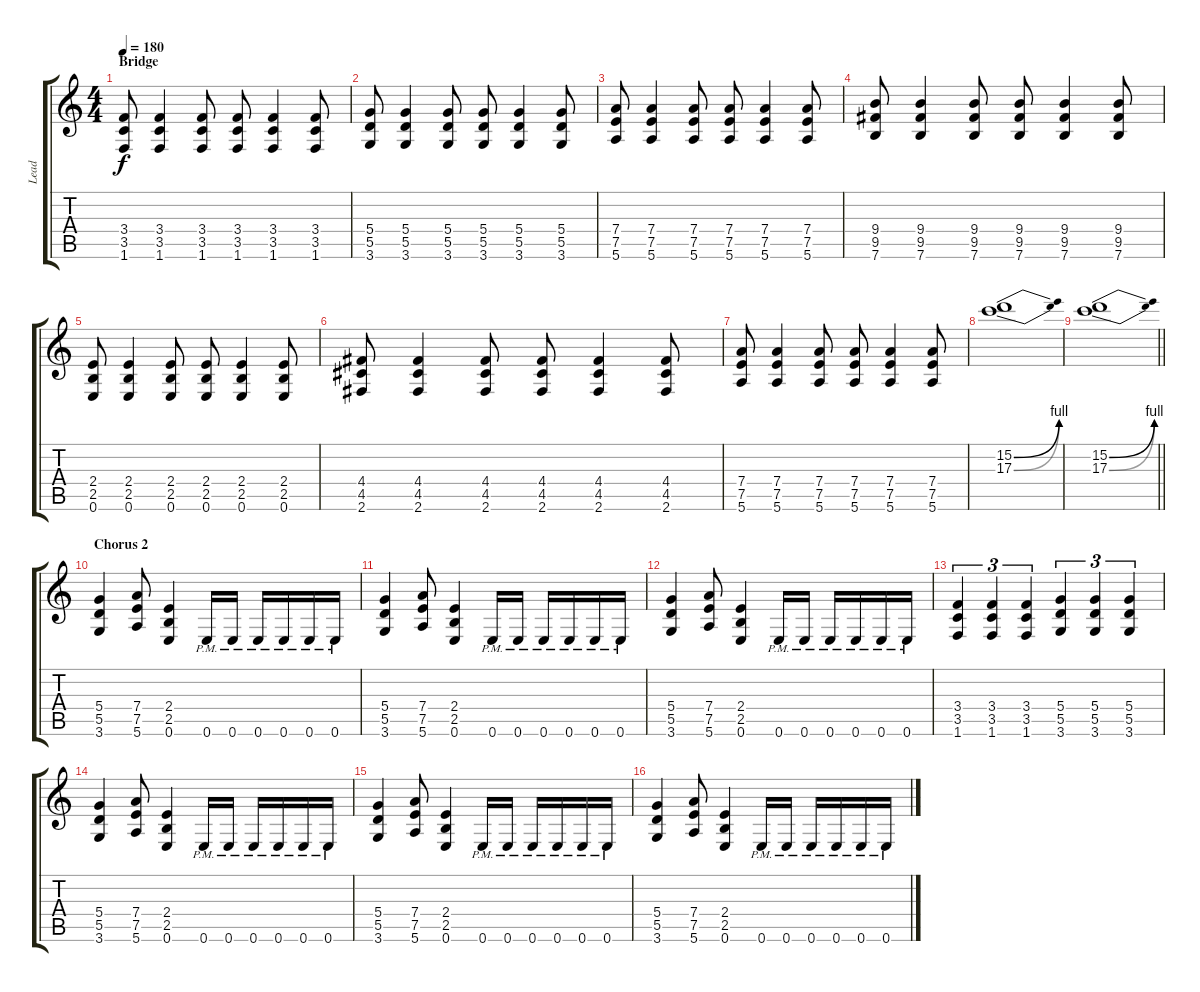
\track ("Lead" "Lead") {instrument distortionguitar}
\staff {score tabs}
\tuning (E4 B3 G3 D3 A2 E2) {hide}
\ts (4 4)
\section ("" "Bridge")
\tempo 180
\clef g2
\ks c
(3.4 3.5 1.6).8{dy f} (3.4 3.5 1.6).4 (3.4 3.5 1.6).8 (3.4 3.5 1.6).8 (3.4 3.5 1.6).4 (3.4 3.5 1.6).8 |
(5.4 5.5 3.6).8 (5.4 5.5 3.6).4 (5.4 5.5 3.6).8 (5.4 5.5 3.6).8 (5.4 5.5 3.6).4 (5.4 5.5 3.6).8 |
(7.4 7.5 5.6).8 (7.4 7.5 5.6).4 (7.4 7.5 5.6).8 (7.4 7.5 5.6).8 (7.4 7.5 5.6).4 (7.4 7.5 5.6).8 |
(9.4 9.5 7.6).8 (9.4 9.5 7.6).4 (9.4 9.5 7.6).8 (9.4 9.5 7.6).8 (9.4 9.5 7.6).4 (9.4 9.5 7.6).8 |
(2.4 2.5 0.6).8 (2.4 2.5 0.6).4 (2.4 2.5 0.6).8 (2.4 2.5 0.6).8 (2.4 2.5 0.6).4 (2.4 2.5 0.6).8 |
(4.4 4.5 2.6).8 (4.4 4.5 2.6).4 (4.4 4.5 2.6).8 (4.4 4.5 2.6).8 (4.4 4.5 2.6).4 (4.4 4.5 2.6).8 |
(7.4 7.5 5.6).8 (7.4 7.5 5.6).4 (7.4 7.5 5.6).8 (7.4 7.5 5.6).8 (7.4 7.5 5.6).4 (7.4 7.5 5.6).8 |
(15.2{be (bend 0 0 60 4)} 17.3{be (bend 0 0 60 4)}).1 |
\barLineRight lightlight
(15.2{be (bend 0 0 60 4)} 17.3{be (bend 0 0 60 4)}).1 |
\section ("" "Chorus 2")
(5.4 5.5 3.6).4 (7.4 7.5 5.6).8 (2.4 2.5 0.6).4 0.6{pm}.16 0.6{pm}.16 0.6{pm}.16 0.6{pm}.16 0.6{pm}.16 0.6{pm}.16 |
(5.4 5.5 3.6).4 (7.4 7.5 5.6).8 (2.4 2.5 0.6).4 0.6{pm}.16 0.6{pm}.16 0.6{pm}.16 0.6{pm}.16 0.6{pm}.16 0.6{pm}.16 |
(5.4 5.5 3.6).4 (7.4 7.5 5.6).8 (2.4 2.5 0.6).4 0.6{pm}.16 0.6{pm}.16 0.6{pm}.16 0.6{pm}.16 0.6{pm}.16 0.6{pm}.16 |
(3.4 3.5 1.6).4{tu (3 2)} (3.4 3.5 1.6).4{tu (3 2)} (3.4 3.5 1.6).4{tu (3 2)} (5.4 5.5 3.6).4{tu (3 2)} (5.4 5.5 3.6).4{tu (3 2)} (5.4 5.5 3.6).4{tu (3 2)} |
(5.4 5.5 3.6).4 (7.4 7.5 5.6).8 (2.4 2.5 0.6).4 0.6{pm}.16 0.6{pm}.16 0.6{pm}.16 0.6{pm}.16 0.6{pm}.16 0.6{pm}.16 |
(5.4 5.5 3.6).4 (7.4 7.5 5.6).8 (2.4 2.5 0.6).4 0.6{pm}.16 0.6{pm}.16 0.6{pm}.16 0.6{pm}.16 0.6{pm}.16 0.6{pm}.16 |
(5.4 5.5 3.6).4 (7.4 7.5 5.6).8 (2.4 2.5 0.6).4 0.6{pm}.16 0.6{pm}.16 0.6{pm}.16 0.6{pm}.16 0.6{pm}.16 0.6{pm}.16
